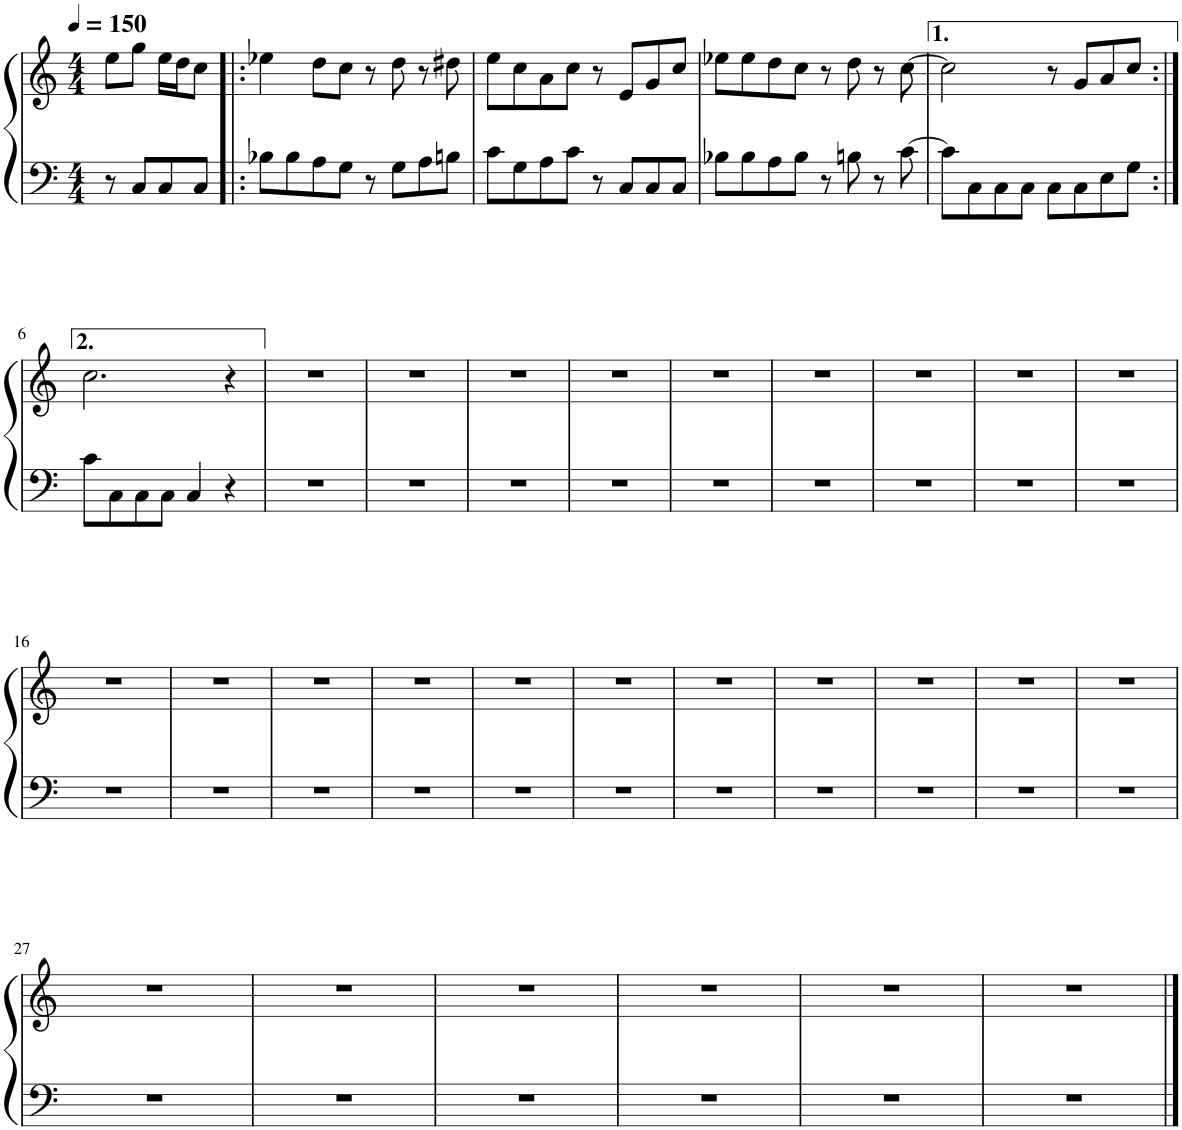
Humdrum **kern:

**kern	**kern
*part1	*part1
*staff2	*staff1
*I"Piano	*
*I'Pno.	*
*clefF4	*clefG2
*k[]	*k[]
*M4/4	*M4/4
*MM150	*MM150
=1	=1
8r	8ee\L
8C/L	8gg\J
8C/	16ee\LL
.	16dd\J
8C/J	8cc\J
=2!|:	=2!|:
8B-X\L	4ee-X\
8B-\	.
8A\	8dd\L
8G\J	8cc\J
8r	8r
8G\L	8dd\
8A\	8r
8Bn\J	8dd#X\
=3	=3
8c\L	8ee\L
8G\	8cc\
8A\	8a\
8c\J	8cc\J
8r	8r
8C/L	8e/L
8C/	8g/
8C/J	8cc/J
=4	=4
8B-X\L	8ee-X\L
8B-\	8ee-\
8A\	8dd\
8B-\J	8cc\J
8r	8r
8Bn\	8dd\
8r	8r
[8c\	[8cc\
=5	=5
8c\L]	2cc\]
8C\	.
8C\	.
8C\J	.
8C\L	8r
8C\	8g/L
8E\	8a/
8G\J	8cc/J
!!LO:LB:g=z
=6:|!	=6:|!
8c\L	2.cc\
8C\	.
8C\	.
8C\J	.
4C/	.
4r	4r
=7	=7
1r	1r
=8	=8
1r	1r
=9	=9
1r	1r
=10	=10
1r	1r
=11	=11
1r	1r
=12	=12
1r	1r
=13	=13
1r	1r
=14	=14
1r	1r
=15	=15
1r	1r
!!LO:LB:g=z
=16	=16
1r	1r
=17	=17
1r	1r
=18	=18
1r	1r
=19	=19
1r	1r
=20	=20
1r	1r
=21	=21
1r	1r
=22	=22
1r	1r
=23	=23
1r	1r
=24	=24
1r	1r
=25	=25
1r	1r
=26	=26
1r	1r
!!LO:LB:g=z
=27	=27
1r	1r
=28	=28
1r	1r
=29	=29
1r	1r
=30	=30
1r	1r
=31	=31
1r	1r
=32	=32
1r	1r
==	==
*-	*-
